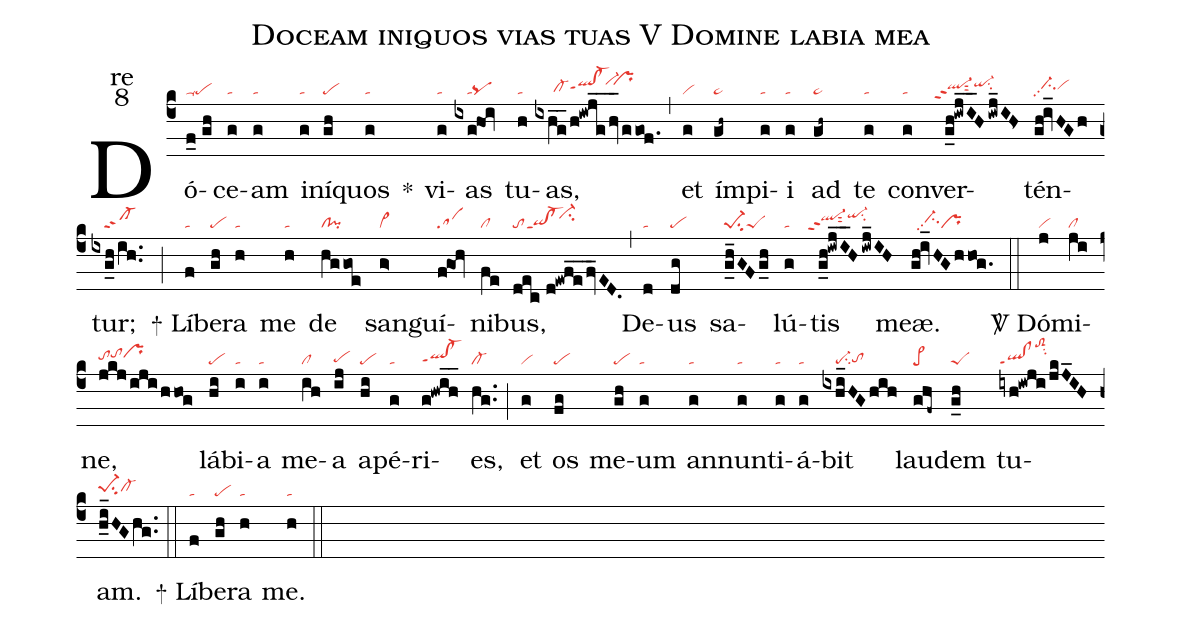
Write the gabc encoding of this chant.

name:Doceam iniquos vias tuas V Domine labia mea;
office-part:re;
mode:8;
nabc-lines:1;
%%
(c4) Dó(f_0//gh|ta-pe)ce(g|ta)am(g|ta) in(g|ta)í(gh|pe)quos(g|ta) <sp>*</sp>() vi(g|ta)as(ixg@hoi|////tapq) tu(h|ta)as,(ixhg__/h!iwjg__/hv_/ggof.|//////cl-hgqlhh!cl-hhppt1``vi-hj``prhj) (,) et(g|vi) ím(gh~|ta>)pi(g|ta)i(g|ta) ad(gh~|ta>) te(g|ta) con(g|ta)ver(g_h!iwjI__H/iwj_IH>|```ql-hhppt2sut2qi-hisu2)tén(gh!iv_HGh|//ci-hhpp2vihh)tur;(ixg_h/ih..|////sf-) (;)
<sp>+</sp> Lí(f|ta)be(gh|pe)ra(h|ta) me(h|ta) de(hggoe|cl!pi) san(g>|vi>)guí(f@goh|sa)ni(fe|cl)bus,(dec//d!ewfe__/fv_ED.|toqihg!cl-hgppt1``ci-hj) (,) De(d|ta)us(dg|pe) sa(g_h_GFg_h|pe-1su2peS)lú(g|ta)tis(g_h!iwjI__H/iwj_IH|```ql-hippt2sut2qi-hjsu2) meæ.(gh!iv_HGhhog.|////ci-hhpp2pr) (::)

<sp>V/</sp> Dó(j|vi)mi(ji|cl)ne,(jkj/iji/hhog|tohhtohiprhi) lá(hi|pe)bi(i|ta)a(i|ta) me(ih|cl)a(ij|pehg) a(hi|pe)pé(g|ta)ri(g!hwih__|qlhg!cl-hgppt1)es,(hg..|cl-) (;) et(g|vi) os(fg|pe) me(gh|pe)um(g|ta) an(g|ta)nun(g|ta)ti(g|ta)á(g|ta)bit(ixhi_HGhih|////pe-su2tohg) lau(ghf~|pe>)dem(g_h|peS) tu(iyh!iwji/jkJ_IH|ql!clppt1toS2hmsu2)am.(h_i_HGhg..|pe-1hhsu2cl-hh) (::)
<sp>+</sp> Lí(f|ta)be(gh|pe)ra(h|ta) me.(h|ta) (::)
